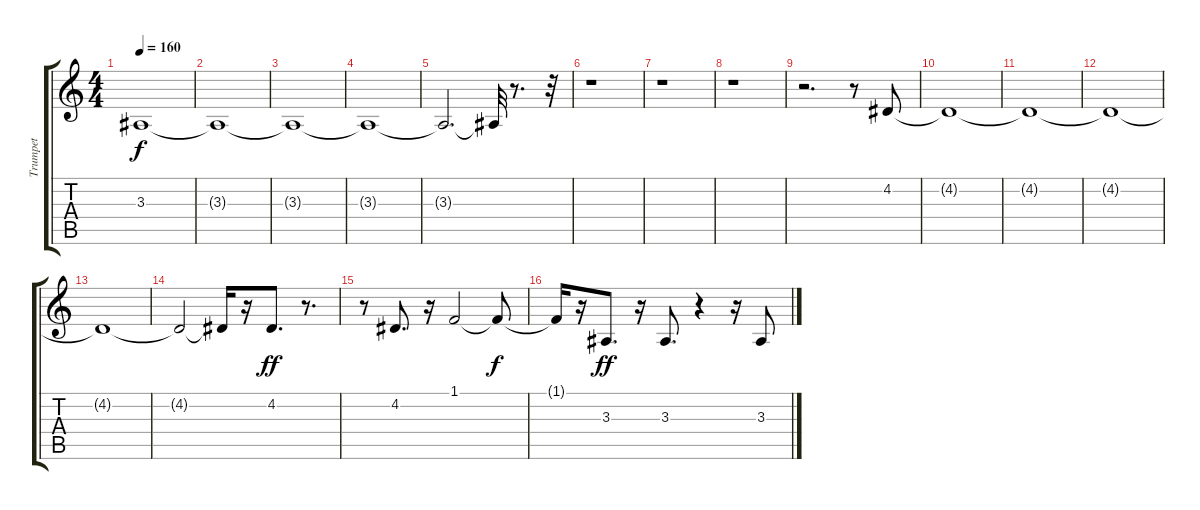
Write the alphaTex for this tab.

\track ("Trumpet" "Trumpet") {instrument trumpet}
\staff {score tabs}
\tuning (E4 B3 G3 D3 A2 E2) {hide}
\ts (4 4)
\tempo 160
\clef g2
\ks c
3.3{t}.1{dy f} |
3.3{t}.1 |
3.3{t}.1 |
3.3{t}.1 |
3.3{t}.2{d} 3.3{t}.32 r.8{d} r.32 |
r.1 |
r.1 |
r.1 |
r.2{d} r.8 4.2.8{volume 8} |
4.2{t}.1 |
4.2{t}.1 |
4.2{t}.1 |
4.2{t}.1 |
4.2{t}.2 4.2{t}.16 r.16 4.2.8{d dy ff volume 11} r.8{d} |
r.8 4.2.8{d} r.16 1.1.2 1.1{t}.8{dy f} |
1.1{t}.16 r.16 3.3.8{d dy ff} r.16 3.3.8{d} r.4 r.16 3.3.8
